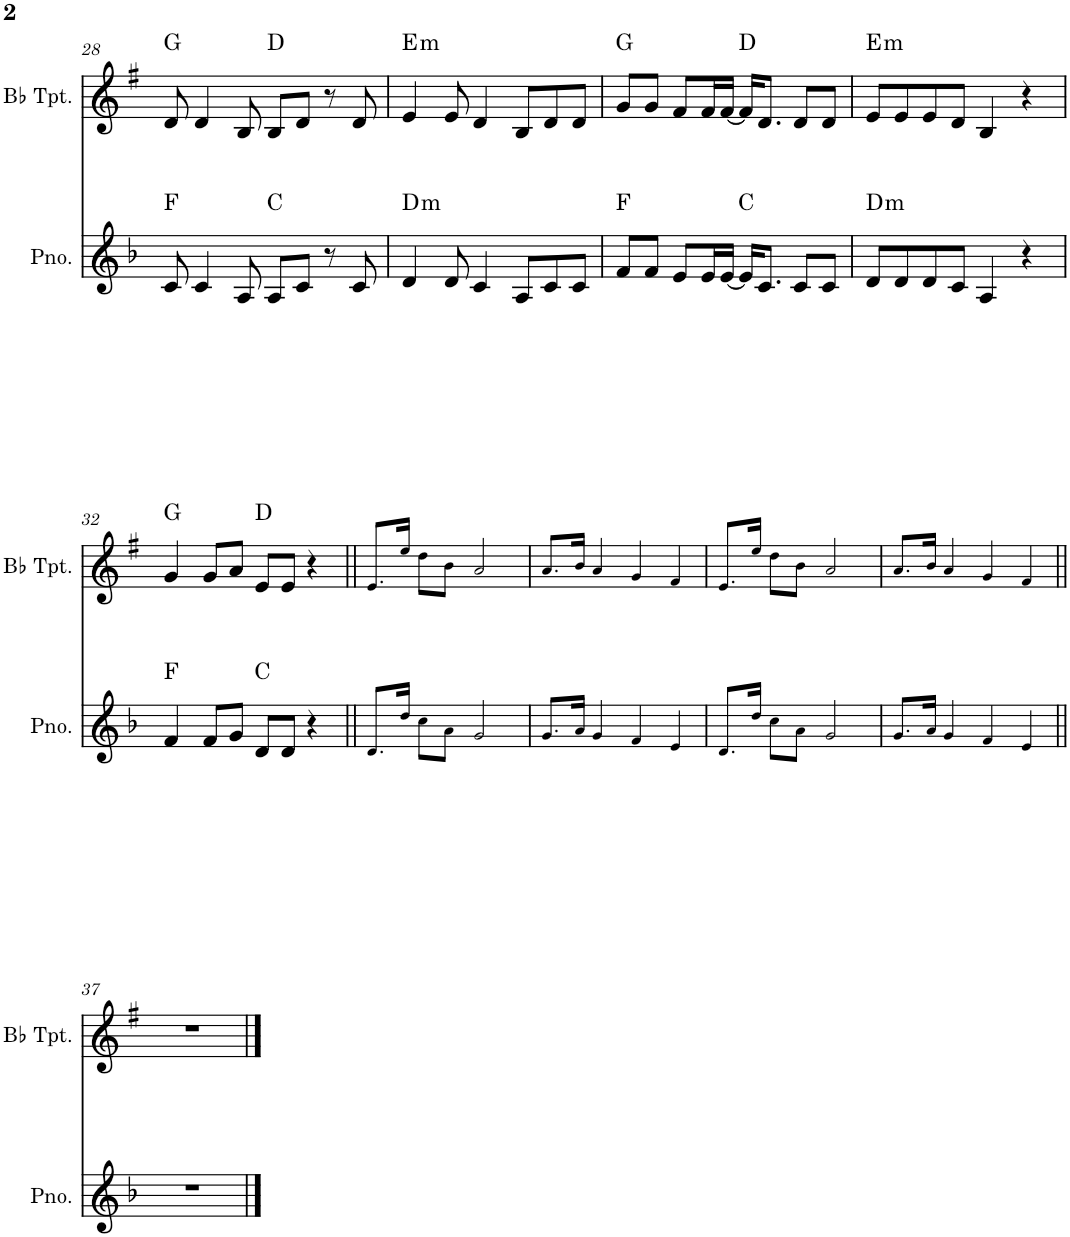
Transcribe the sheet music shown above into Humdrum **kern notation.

**kern	**harte	**kern	**harte
*part2	*part2	*part1	*part1
*staff2	*	*staff1	*
*I"Piano	*	*I"Bb Trumpet	*
*I'Pno.	*	*I'Bb Tpt.	*
!!LO:PB:g=z
*clefG2	*	*clefG2	*
*	*	*Trd1c2	*
*k[b-]	*	*k[f#]	*
*M4/4	*	*M4/4	*
=28	=28	=28	=28
8c/	F:maj	8d/	G:maj
4c/	.	4d/	.
8A/	.	8B/	.
8A/L	C:maj	8B/L	D:maj
8c/J	.	8d/J	.
8r	.	8r	.
8c/	.	8d/	.
=29	=29	=29	=29
!	!LO:H:kt=m	!	!LO:H:kt=m
4d/	D:min	4e/	E:min
8d/	.	8e/	.
4c/	.	4d/	.
8A/L	.	8B/L	.
8c/	.	8d/	.
8c/J	.	8d/J	.
=30	=30	=30	=30
8f/L	F:maj	8g/L	G:maj
8f/J	.	8g/J	.
8e/L	.	8f#/L	.
16e/L	.	16f#/L	.
[16e/JJ	.	[16f#/JJ	.
16e/KL]	C:maj	16f#/KL]	D:maj
8.c/J	.	8.d/J	.
8c/L	.	8d/L	.
8c/J	.	8d/J	.
=31	=31	=31	=31
!	!LO:H:kt=m	!	!LO:H:kt=m
8d/L	D:min	8e/L	E:min
8d/	.	8e/	.
8d/	.	8e/	.
8c/J	.	8d/J	.
4A/	.	4B/	.
4r	.	4r	.
!!LO:LB:g=z
=32	=32	=32	=32
4f/	F:maj	4g/	G:maj
8f/L	.	8g/L	.
8g/J	.	8a/J	.
8d/L	C:maj	8e/L	D:maj
8d/J	.	8e/J	.
4r	.	4r	.
=33||	=33||	=33||	=33||
8.d!/L	.	8.e!/L	.
16dd!/Jk	.	16ee!/Jk	.
8cc!\L	.	8dd!\L	.
8a!\J	.	8b!\J	.
2g!/	.	2a!/	.
=34	=34	=34	=34
8.g!/L	.	8.a!/L	.
16a!/Jk	.	16b!/Jk	.
4g!/	.	4a!/	.
4f!/	.	4g!/	.
4e!/	.	4f#!/	.
=35	=35	=35	=35
8.d!/L	.	8.e!/L	.
16dd!/Jk	.	16ee!/Jk	.
8cc!\L	.	8dd!\L	.
8a!\J	.	8b!\J	.
2g!/	.	2a!/	.
=36	=36	=36	=36
8.g!/L	.	8.a!/L	.
16a!/Jk	.	16b!/Jk	.
4g!/	.	4a!/	.
4f!/	.	4g!/	.
4e!/	.	4f#!/	.
!!LO:LB:g=z
=37||	=37||	=37||	=37||
1r	.	1r	.
==	==	==	==
*-	*-	*-	*-
